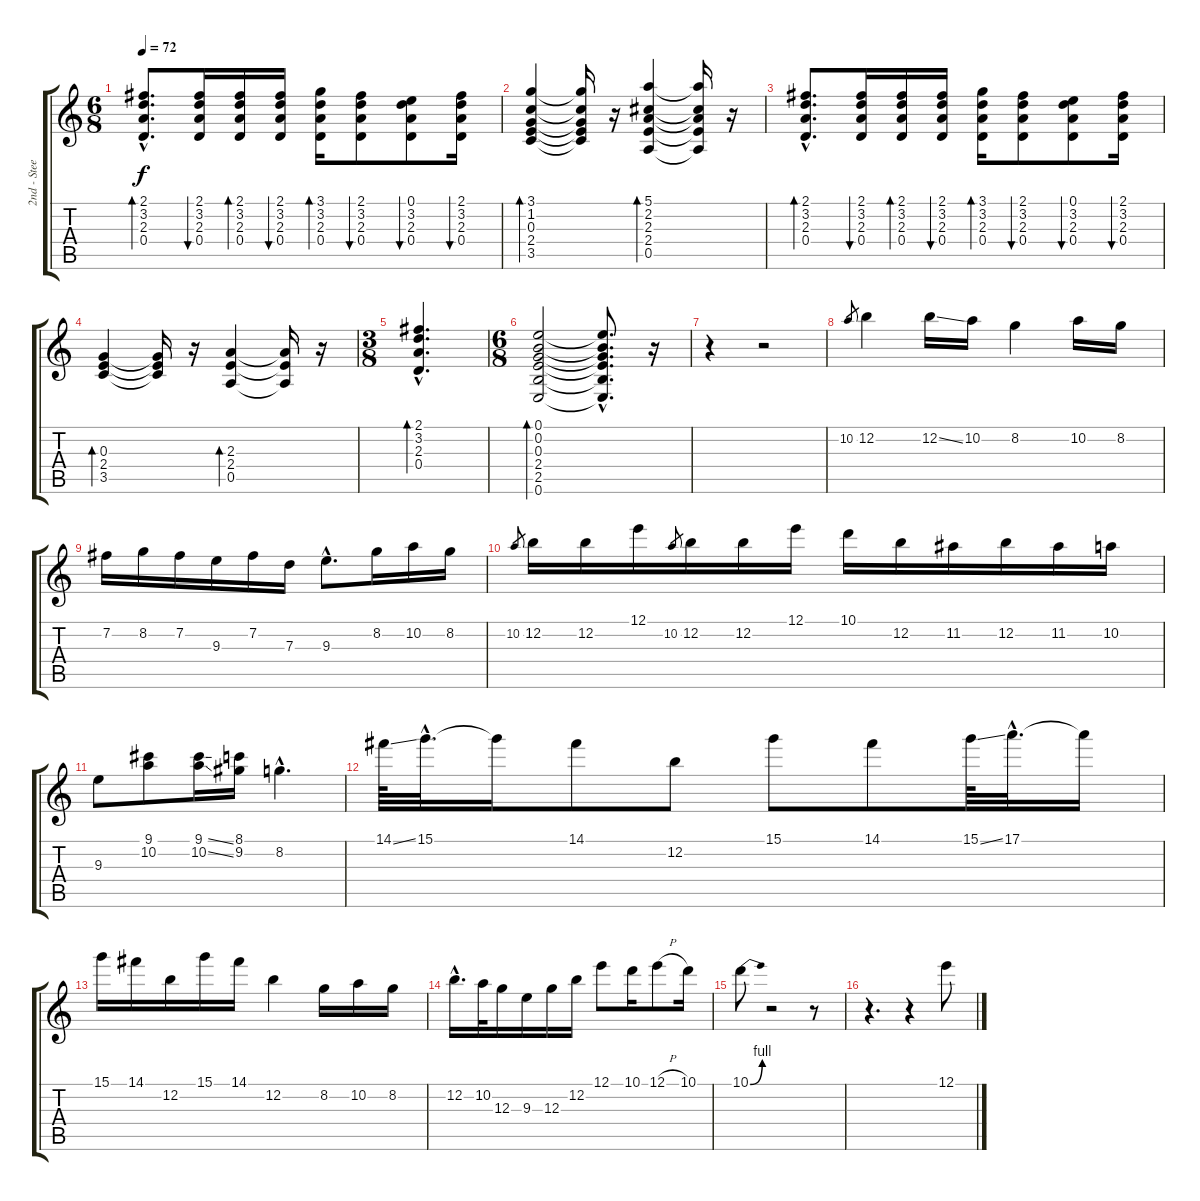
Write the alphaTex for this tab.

\track ("2nd - Steel Guitar" "2nd - Stee") {instrument acousticguitarsteel}
\staff {score tabs}
\tuning (E4 B3 G3 D3 A2 E2) {hide}
\ts (6 8)
\tempo 72
\clef g2
\ks c
(2.1{hac} 3.2{hac} 2.3{hac} 0.4{hac}).8{d bd 120 dy f} (2.1 3.2 2.3 0.4).16{bu 30} (2.1 3.2 2.3 0.4).16{bd 30} (2.1 3.2 2.3 0.4).16{bu 30} (3.1 3.2 2.3 0.4).16{bd 30} (2.1 3.2 2.3 0.4).8{bu 30} (0.1 3.2 2.3 0.4).8{bu 30} (2.1 3.2 2.3 0.4).16{bu 30} |
(3.1 1.2 0.3 2.4 3.5).4{bd 120} (3.1{t} 1.2{t} 0.3{t} 2.4{t} 3.5{t}).16 r.16 (5.1 2.2 2.3 2.4 0.5).4{bd 60} (5.1{t} 2.2{t} 2.3{t} 2.4{t} 0.5{t}).16 r.16 |
(2.1{hac} 3.2{hac} 2.3{hac} 0.4{hac}).8{d bd 120} (2.1 3.2 2.3 0.4).16{bu 30} (2.1 3.2 2.3 0.4).16{bd 30} (2.1 3.2 2.3 0.4).16{bu 30} (3.1 3.2 2.3 0.4).16{bd 30} (2.1 3.2 2.3 0.4).8{bu 30} (0.1 3.2 2.3 0.4).8{bu 30} (2.1 3.2 2.3 0.4).16{bu 30} |
(0.3 2.4 3.5).4{bd 60} (0.3{t} 2.4{t} 3.5{t}).16 r.16 (2.3 2.4 0.5).4{bd 120} (2.3{t} 2.4{t} 0.5{t}).16 r.16 |
\ts (3 8)
(2.1{hac} 3.2{hac} 2.3{hac} 0.4{hac}).4{d bd 60} |
\ts (6 8)
(0.1 0.2 0.3 2.4 2.5 0.6).2{bd 60} (0.1{hac t} 0.2{hac t} 0.3{hac t} 2.4{hac t} 2.5{hac t} 0.6{hac t}).8{d} r.16 |
r.4 r.2 |
10.2.8{gr} 12.2.4 12.2{ss}.16 10.2.16 8.2.4 10.2.16 8.2.16 |
7.2.16 8.2.16 7.2.16 9.3.16 7.2.16 7.3.16 9.3{hac}.8{d} 8.2.16 10.2.16 8.2.16 |
10.2.8{gr} 12.2.16 12.2.16 12.1.16 10.2.8{gr} 12.2.16 12.2.16 12.1.16 10.1.16 12.2.16 11.2.16 12.2.16 11.2.16 10.2.16 |
9.3.8 (9.1 10.2).8 (9.1{ss} 10.2{ss}).16 (8.1 9.2).16 8.2{hac}.4{d} |
14.1{ss}.64 15.1{hac}.32{d} 15.1{t}.16 14.1.8 12.2.8 15.1.8 14.1.8 15.1{ss}.64 17.1{hac}.32{d} 17.1{t}.16 |
15.1.16 14.1.16 12.2.16 15.1.16 14.1.16 12.2.4 8.2.16 10.2.16 8.2.16 |
12.2{hac}.16{d} 10.2.32 12.3.16 9.3.16 12.3.16 12.2.16 12.1.8 10.1.16 12.1{h}.8 10.1.16 |
10.1{be (bend 0 0 60 4)}.8 r.2 r.8 |
r.4{d} r.4 12.1{ss}.8
